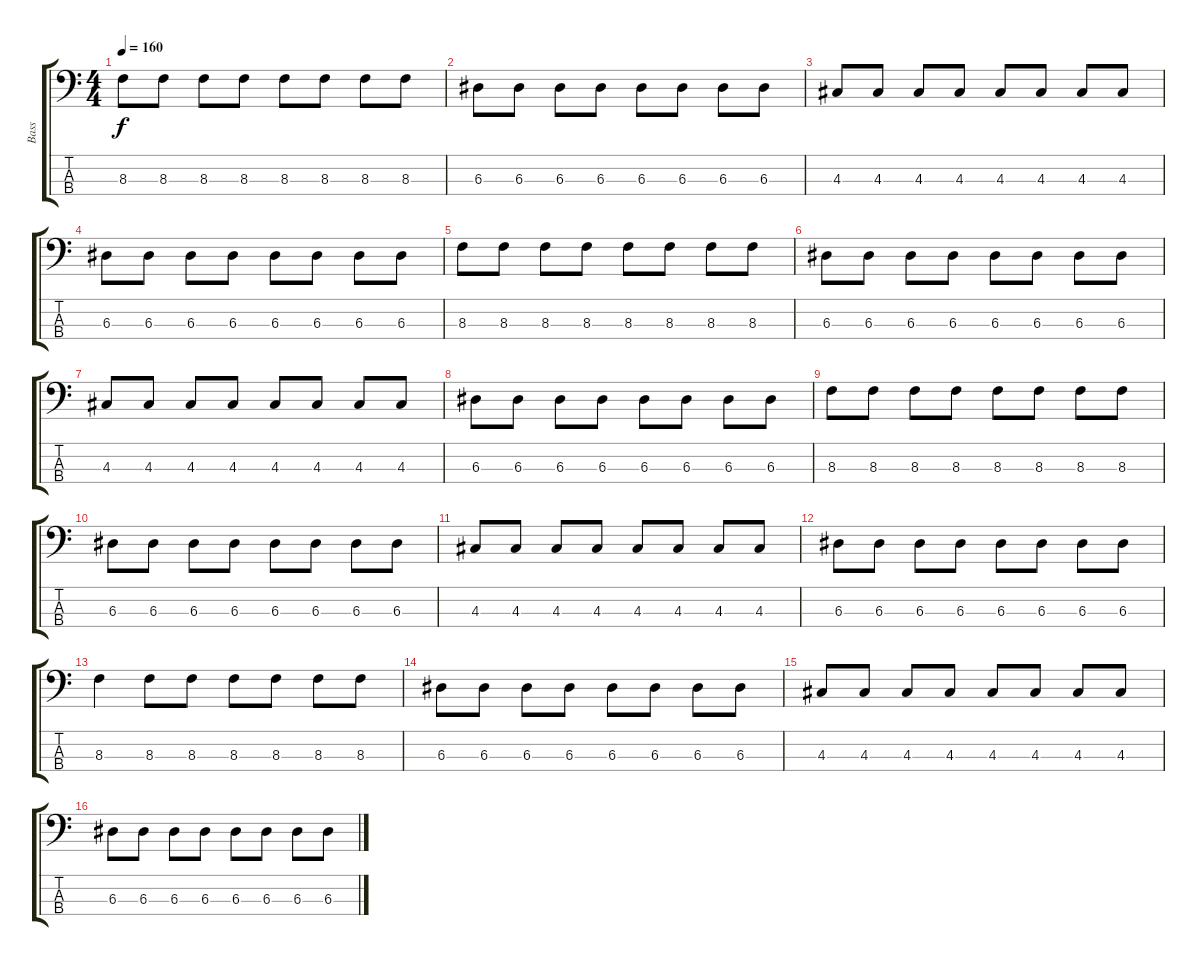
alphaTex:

\track ("Bass" "Bass") {instrument electricbasspick}
\staff {score tabs}
\tuning (G2 D2 A1 E1) {hide}
\ts (4 4)
\tempo 160
\clef f4
\ks c
8.3.8{dy f} 8.3.8 8.3.8 8.3.8 8.3.8 8.3.8 8.3.8 8.3.8 |
6.3.8 6.3.8 6.3.8 6.3.8 6.3.8 6.3.8 6.3.8 6.3.8 |
4.3.8 4.3.8 4.3.8 4.3.8 4.3.8 4.3.8 4.3.8 4.3.8 |
6.3.8 6.3.8 6.3.8 6.3.8 6.3.8 6.3.8 6.3.8 6.3.8 |
8.3.8 8.3.8 8.3.8 8.3.8 8.3.8 8.3.8 8.3.8 8.3.8 |
6.3.8 6.3.8 6.3.8 6.3.8 6.3.8 6.3.8 6.3.8 6.3.8 |
4.3.8 4.3.8 4.3.8 4.3.8 4.3.8 4.3.8 4.3.8 4.3.8 |
6.3.8 6.3.8 6.3.8 6.3.8 6.3.8 6.3.8 6.3.8 6.3.8 |
8.3.8 8.3.8 8.3.8 8.3.8 8.3.8 8.3.8 8.3.8 8.3.8 |
6.3.8 6.3.8 6.3.8 6.3.8 6.3.8 6.3.8 6.3.8 6.3.8 |
4.3.8 4.3.8 4.3.8 4.3.8 4.3.8 4.3.8 4.3.8 4.3.8 |
6.3.8 6.3.8 6.3.8 6.3.8 6.3.8 6.3.8 6.3.8 6.3.8 |
8.3.4 8.3.8 8.3.8 8.3.8 8.3.8 8.3.8 8.3.8 |
6.3.8 6.3.8 6.3.8 6.3.8 6.3.8 6.3.8 6.3.8 6.3.8 |
4.3.8 4.3.8 4.3.8 4.3.8 4.3.8 4.3.8 4.3.8 4.3.8 |
6.3.8 6.3.8 6.3.8 6.3.8 6.3.8 6.3.8 6.3.8 6.3.8
